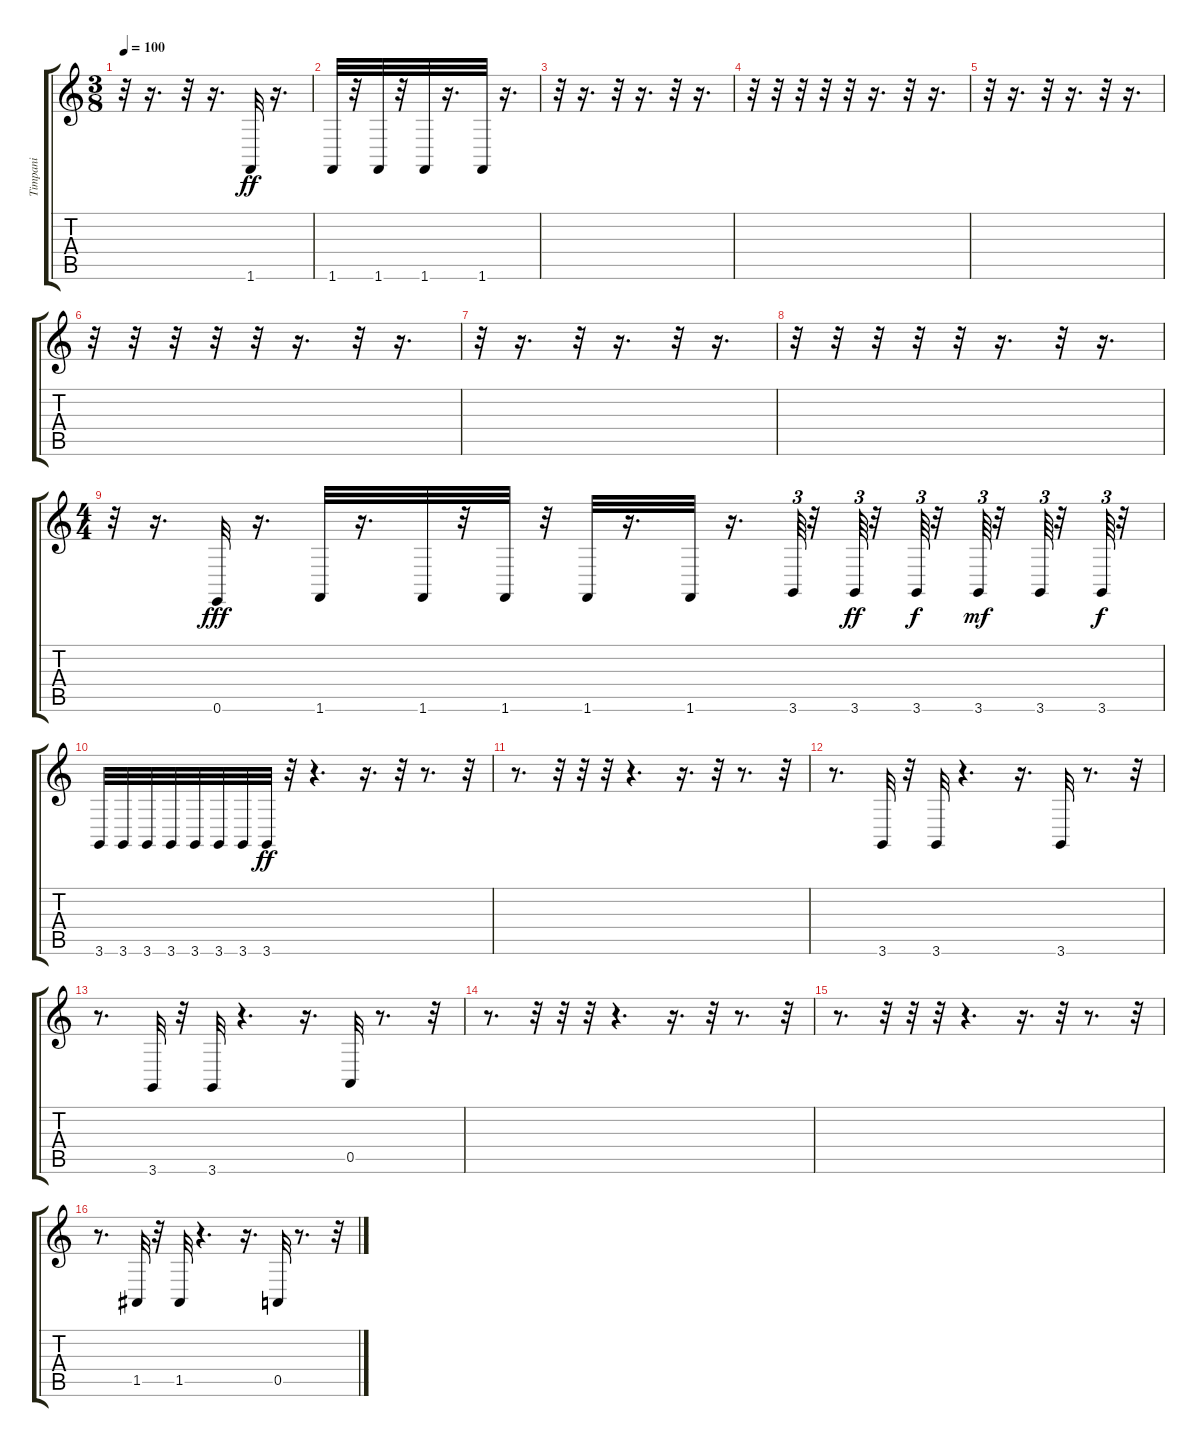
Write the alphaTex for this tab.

\track ("Timpani" "Timpani") {instrument timpani}
\staff {score tabs}
\tuning (E4 B3 G3 D3 A2 E2) {hide}
\ts (3 8)
\tempo 100
\clef g2
\ks c
r.32{dy f} r.16{d} r.32 r.16{d} 1.6.32{dy ff} r.16{d} |
1.6.32 r.32 1.6.32 r.32 1.6.32 r.16{d} 1.6.32 r.16{d} |
r.32 r.16{d} r.32 r.16{d} r.32 r.16{d} |
r.32 r.32 r.32 r.32 r.32 r.16{d} r.32 r.16{d} |
r.32 r.16{d} r.32 r.16{d} r.32 r.16{d} |
r.32 r.32 r.32 r.32 r.32 r.16{d} r.32 r.16{d} |
r.32 r.16{d} r.32 r.16{d} r.32 r.16{d} |
r.32 r.32 r.32 r.32 r.32 r.16{d} r.32 r.16{d} |
\ts (4 4)
r.32 r.16{d} 0.6.32{dy fff} r.16{d} 1.6.32 r.16{d} 1.6.32 r.32 1.6.32 r.32 1.6.32 r.16{d} 1.6.32 r.16{d} 3.6.64{tu (3 2)} r.32 3.6.64{tu (3 2) dy ff} r.32 3.6.64{tu (3 2) dy f} r.32 3.6.64{tu (3 2) dy mf} r.32 3.6.64{tu (3 2)} r.32 3.6.64{tu (3 2) dy f} r.32 |
3.6.32 3.6.32 3.6.32 3.6.32 3.6.32 3.6.32 3.6.32 3.6.32{dy ff} r.32 r.4{d} r.16{d} r.32 r.8{d} r.32 |
r.8{d} r.32 r.32 r.32 r.4{d} r.16{d} r.32 r.8{d} r.32 |
r.8{d} 3.6.32 r.32 3.6.32 r.4{d} r.16{d} 3.6.32 r.8{d} r.32 |
r.8{d} 3.6.32 r.32 3.6.32 r.4{d} r.16{d} 0.5.32 r.8{d} r.32 |
r.8{d} r.32 r.32 r.32 r.4{d} r.16{d} r.32 r.8{d} r.32 |
r.8{d} r.32 r.32 r.32 r.4{d} r.16{d} r.32 r.8{d} r.32 |
r.8{d} 1.5.32 r.32 1.5.32 r.4{d} r.16{d} 0.5.32 r.8{d} r.32
